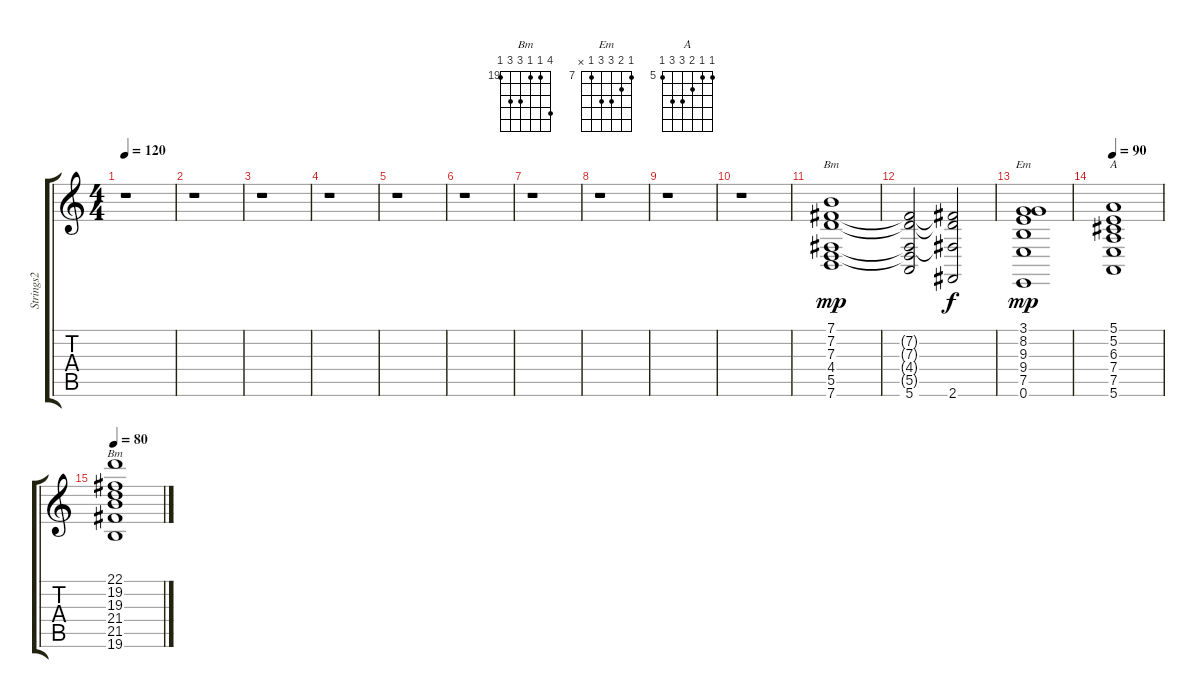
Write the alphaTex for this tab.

\track ("Strings2" "Strings2") {instrument stringensemble1}
\staff {score tabs}
\tuning (E4 B3 G3 D3 A2 E2) {hide}
\chord ("Bm" 7 7 7 4 5 7) {firstfret 4}
\chord ("Em" 7 8 9 9 7 x) {firstfret 7}
\chord ("A" 5 5 6 7 7 5) {firstfret 5}
\chord ("Bm" 22 19 19 21 21 19) {firstfret 19}
\ts (4 4)
\tempo 120
\clef g2
\ks c
r.1{dy f} |
r.1 |
r.1 |
r.1 |
r.1 |
r.1 |
r.1 |
r.1 |
r.1 |
r.1 |
(7.1 7.2 7.3 4.4 5.5 7.6).1{ch "Bm" dy mp} |
(7.2{t} 7.3{t} 4.4{t} 5.5{t} 5.6).2 (7.2{t} 7.3{t} 4.4{t} 2.6).2{dy f} |
(3.1 8.2 9.3 9.4 7.5 0.6).1{ch "Em" dy mp} |
\tempo 90
(5.1 5.2 6.3 7.4 7.5 5.6).1{ch "A"} |
\tempo 80
(22.1 19.2 19.3 21.4 21.5 19.6).1{ch "Bm"}
